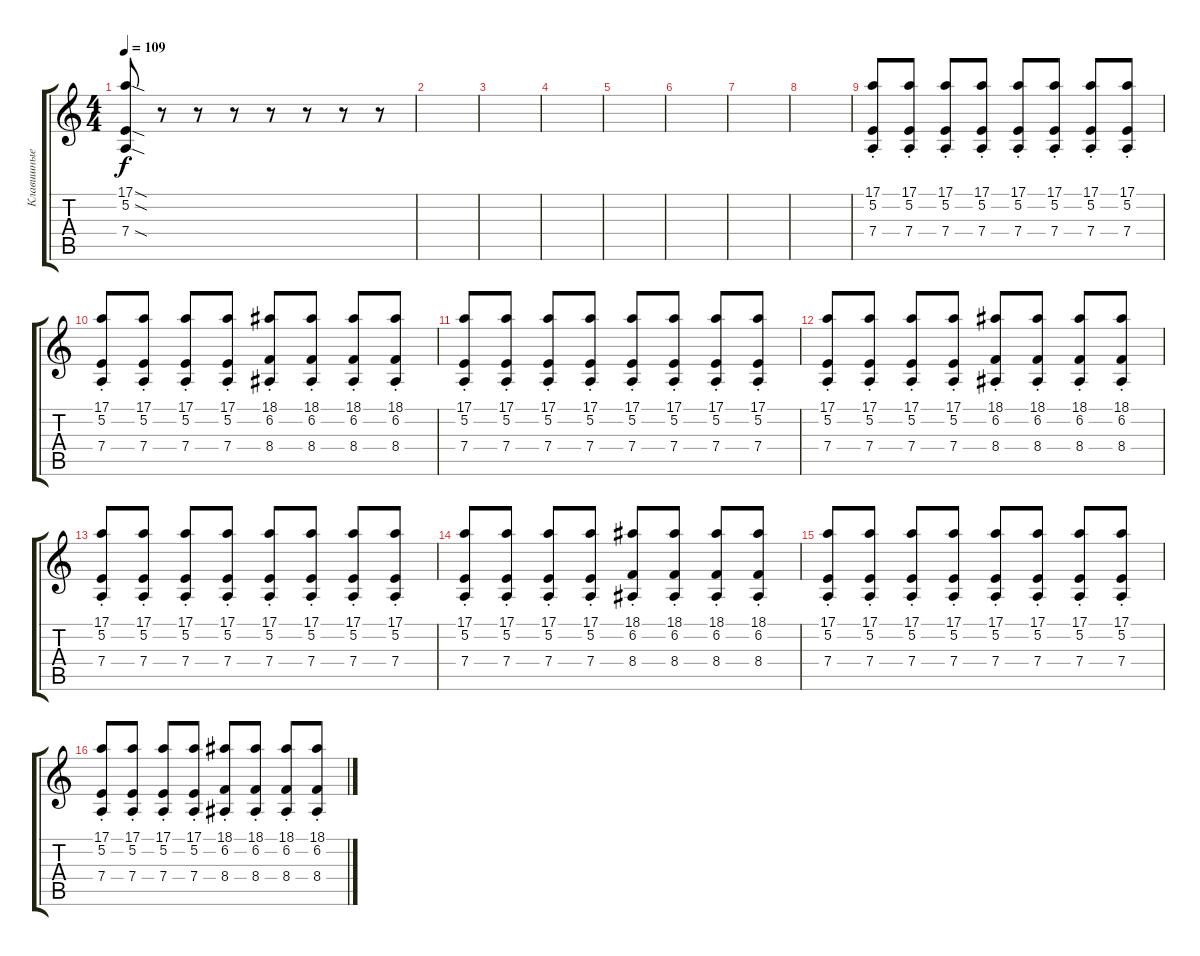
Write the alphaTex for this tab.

\track ("Клавишные" "Клавишные") {instrument synthbrass1}
\staff {score tabs}
\tuning (E4 B3 G3 D3 A2 E2) {hide}
\ts (4 4)
\tempo 109
\clef g2
\ks c
(17.1{sod} 5.2{sod} 7.4{sod}).8{dy f} r.8 r.8 r.8 r.8 r.8 r.8 r.8 |
|
|
|
|
|
|
|
(17.1{st} 5.2{st} 7.4{st}).8 (17.1{st} 5.2{st} 7.4{st}).8 (17.1{st} 5.2{st} 7.4{st}).8 (17.1{st} 5.2{st} 7.4{st}).8 (17.1{st} 5.2{st} 7.4{st}).8 (17.1{st} 5.2{st} 7.4{st}).8 (17.1{st} 5.2{st} 7.4{st}).8 (17.1{st} 5.2{st} 7.4{st}).8 |
(17.1{st} 5.2{st} 7.4{st}).8 (17.1{st} 5.2{st} 7.4{st}).8 (17.1{st} 5.2{st} 7.4{st}).8 (17.1{st} 5.2{st} 7.4{st}).8 (18.1{st} 6.2{st} 8.4{st}).8 (18.1{st} 6.2{st} 8.4{st}).8 (18.1{st} 6.2{st} 8.4{st}).8 (18.1{st} 6.2{st} 8.4{st}).8 |
(17.1{st} 5.2{st} 7.4{st}).8 (17.1{st} 5.2{st} 7.4{st}).8 (17.1{st} 5.2{st} 7.4{st}).8 (17.1{st} 5.2{st} 7.4{st}).8 (17.1{st} 5.2{st} 7.4{st}).8 (17.1{st} 5.2{st} 7.4{st}).8 (17.1{st} 5.2{st} 7.4{st}).8 (17.1{st} 5.2{st} 7.4{st}).8 |
(17.1{st} 5.2{st} 7.4{st}).8 (17.1{st} 5.2{st} 7.4{st}).8 (17.1{st} 5.2{st} 7.4{st}).8 (17.1{st} 5.2{st} 7.4{st}).8 (18.1{st} 6.2{st} 8.4{st}).8 (18.1{st} 6.2{st} 8.4{st}).8 (18.1{st} 6.2{st} 8.4{st}).8 (18.1{st} 6.2{st} 8.4{st}).8 |
(17.1{st} 5.2{st} 7.4{st}).8 (17.1{st} 5.2{st} 7.4{st}).8 (17.1{st} 5.2{st} 7.4{st}).8 (17.1{st} 5.2{st} 7.4{st}).8 (17.1{st} 5.2{st} 7.4{st}).8 (17.1{st} 5.2{st} 7.4{st}).8 (17.1{st} 5.2{st} 7.4{st}).8 (17.1{st} 5.2{st} 7.4{st}).8 |
(17.1{st} 5.2{st} 7.4{st}).8 (17.1{st} 5.2{st} 7.4{st}).8 (17.1{st} 5.2{st} 7.4{st}).8 (17.1{st} 5.2{st} 7.4{st}).8 (18.1{st} 6.2{st} 8.4{st}).8 (18.1{st} 6.2{st} 8.4{st}).8 (18.1{st} 6.2{st} 8.4{st}).8 (18.1{st} 6.2{st} 8.4{st}).8 |
(17.1{st} 5.2{st} 7.4{st}).8 (17.1{st} 5.2{st} 7.4{st}).8 (17.1{st} 5.2{st} 7.4{st}).8 (17.1{st} 5.2{st} 7.4{st}).8 (17.1{st} 5.2{st} 7.4{st}).8 (17.1{st} 5.2{st} 7.4{st}).8 (17.1{st} 5.2{st} 7.4{st}).8 (17.1{st} 5.2{st} 7.4{st}).8 |
(17.1{st} 5.2{st} 7.4{st}).8 (17.1{st} 5.2{st} 7.4{st}).8 (17.1{st} 5.2{st} 7.4{st}).8 (17.1{st} 5.2{st} 7.4{st}).8 (18.1{st} 6.2{st} 8.4{st}).8 (18.1{st} 6.2{st} 8.4{st}).8 (18.1{st} 6.2{st} 8.4{st}).8 (18.1{st} 6.2{st} 8.4{st}).8
